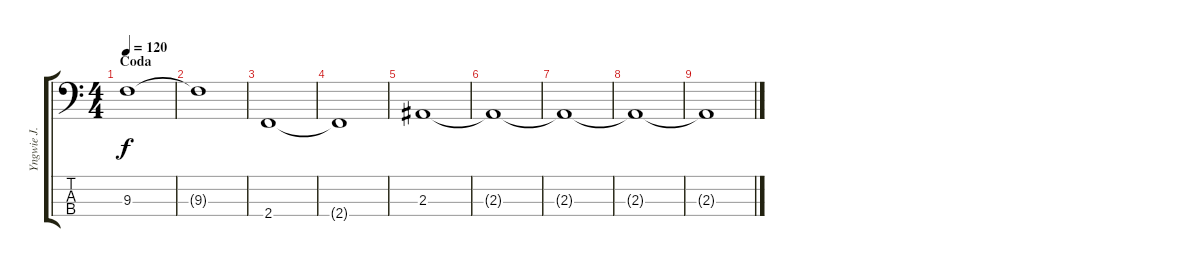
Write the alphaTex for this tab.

\track ("Yngwie J. Malmsteen" "Yngwie J. ") {instrument electricbassfinger}
\staff {score tabs}
\tuning (Gb2 Db2 Ab1 Eb1) {hide}
\ts (4 4)
\section ("" "Coda")
\tempo 120
\clef f4
\ks c
9.3.1{dy f} |
9.3{t}.1 |
2.4.1 |
2.4{t}.1 |
2.3.1 |
2.3{t}.1 |
2.3{t}.1 |
2.3{t}.1 |
2.3{t}.1
